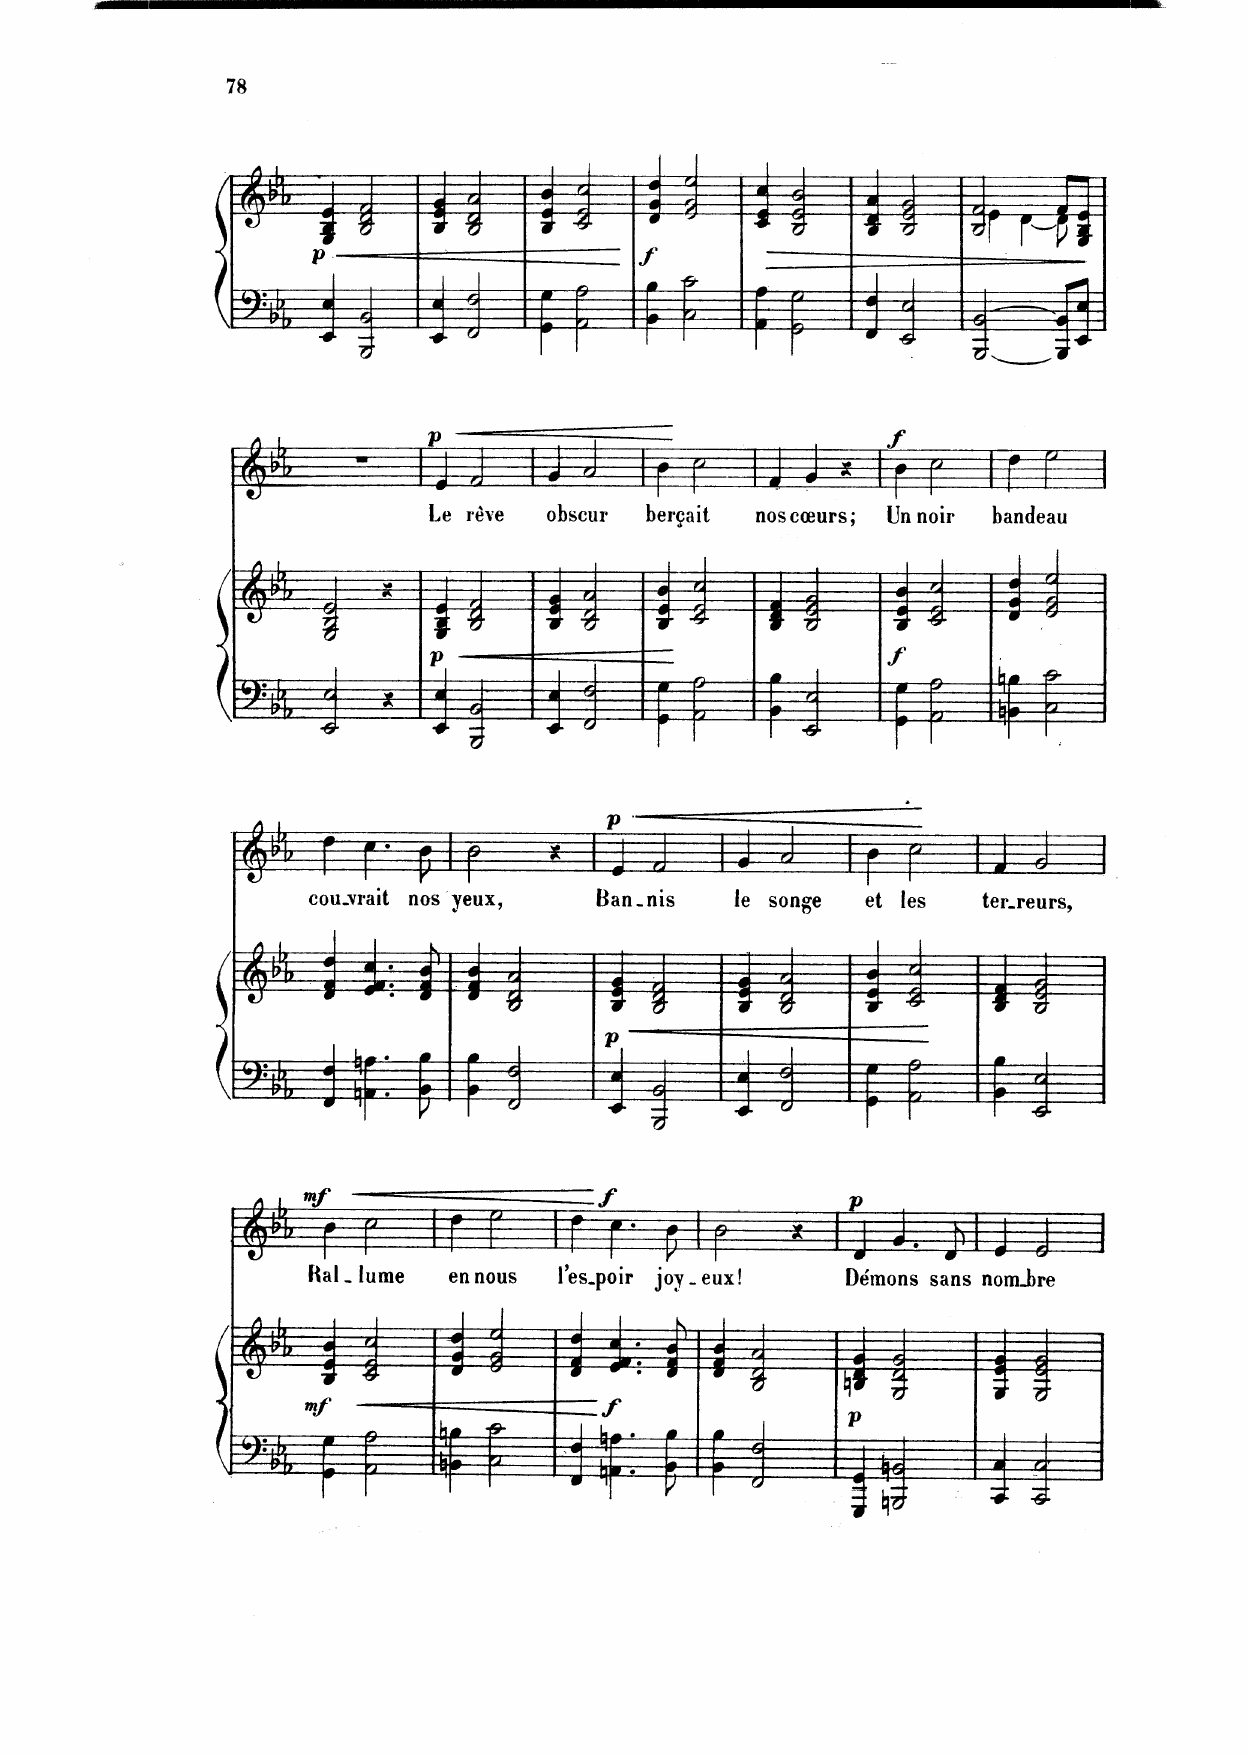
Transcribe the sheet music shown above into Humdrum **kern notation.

**kern	**kern	**dynam	**kern	**text	**dynam
*part2	*part2	*part2	*part1	*part1	*part1
*staff3	*staff2	*staff2/3	*staff1	*staff1	*staff1
*I"Piano	*	*	*I"Chant Voice	*	*
*I'Pno	*	*	*	*	*
*clefF4	*clefG2	*	*clefG2	*	*
*k[b-e-a-]	*k[b-e-a-]	*	*k[b-e-a-]	*	*
*M3/4	*M3/4	*	*M3/4	*	*
=49	=49	=49	=49	=49	=49
!	!	!LO:HP:b	!	!	!
!	!	!LO:DY:n=1:b	!	!	!
4EE-/ 4E-/	4G/ 4B-/ 4e-/	< p	2.r	.	.
2BBB-/ 2BB-/	2B-/ 2d/ 2f/	.	.	.	.
=50	=50	=50	=50	=50	=50
4EE-/ 4E-/	4B-/ 4e-/ 4g/	.	2.r	.	.
2FF/ 2F/	2B-/ 2d/ 2a-/	.	.	.	.
=51	=51	=51	=51	=51	=51
4GG\ 4G\	4B-/ 4e-/ 4b-/	.	2.r	.	.
2AA-\ 2A-\	2c/ 2e-/ 2cc/	.	.	.	.
.	.	[	.	.	.
=52	=52	=52	=52	=52	=52
!	!	!LO:DY:b	!	!	!
4BB-\ 4B-\	4d/ 4g/ 4dd/	f	2.r	.	.
2C\ 2c\	2e-/ 2g/ 2ee-/	.	.	.	.
=53	=53	=53	=53	=53	=53
!	!	!LO:HP:b	!	!	!
4AA-\ 4A-\	4c/ 4e-/ 4cc/	>	2.r	.	.
2GG\ 2G\	2B-/ 2e-/ 2b-/	.	.	.	.
=54	=54	=54	=54	=54	=54
4FF/ 4F/	4B-/ 4d/ 4a-/	.	2.r	.	.
2EE-/ 2E-/	2B-/ 2e-/ 2g/	.	.	.	.
=55	=55	=55	=55	=55	=55
*	*^	*	*	*	*
[2BBB-/ [2BB-/	2B-/ [2f/	4e-\	.	2.r	.	.
.	.	[4d\	.	.	.	.
8BBB-/] 8BB-/]L	8f/L]	8d\]	.	.	.	.
8EE-/ 8E-/J	8G/ 8B-/ 8e-/J	8ryy	.	.	.	.
*	*v	*v	*	*	*	*
.	.	]	.	.	.
=56	=56	=56	=56	=56	=56
2EE-/ 2E-/	2G/ 2B-/ 2e-/	.	2.r	.	.
4r	4r	.	.	.	.
=57	=57	=57	=57	=57	=57
!	!	!LO:HP:b	!	!	!LO:HP:b
!	!	!LO:DY:n=1:b	!	!	!LO:DY:n=1:a
4EE-/ 4E-/	4G/ 4B-/ 4e-/	< p	4e-/	Le	< p
2BBB-/ 2BB-/	2B-/ 2d/ 2f/	.	2f/	rêve	.
=58	=58	=58	=58	=58	=58
4EE-/ 4E-/	4B-/ 4e-/ 4g/	.	4g/	obs-	.
2FF/ 2F/	2B-/ 2d/ 2a-/	.	2a-/	-cur	.
=59	=59	=59	=59	=59	=59
4GG\ 4G\	4B-/ 4e-/ 4b-/	.	4b-\	ber-	.
2AA-\ 2A-\	2c/ 2e-/ 2cc/	[	2cc\	-çait	.
.	.	.	.	.	[
=60	=60	=60	=60	=60	=60
4BB-\ 4B-\	4B-/ 4d/ 4f/	.	4f/	nos	.
2EE-/ 2E-/	2B-/ 2e-/ 2g/	.	4g/	cœurs;	.
.	.	.	4r	.	.
=61	=61	=61	=61	=61	=61
!	!	!LO:DY:b	!	!	!LO:DY:a
4GG\ 4G\	4B-/ 4e-/ 4b-/	f	4b-\	Un	f
2AA-\ 2A-\	2c/ 2e-/ 2cc/	.	2cc\	noir	.
=62	=62	=62	=62	=62	=62
4BBn\ 4Bn\	4d/ 4g/ 4dd/	.	4dd\	ban-	.
2C\ 2c\	2e-/ 2g/ 2ee-/	.	2ee-\	-deau	.
=63	=63	=63	=63	=63	=63
4FF/ 4F/	4d/ 4f/ 4dd/	.	4dd\	cou-	.
4.AAn\ 4.An\	4.e-/ 4.f/ 4.cc/	.	4.cc\	-vrait	.
8BB-\ 8B-\	8d/ 8f/ 8b-/	.	8b-\	nos	.
=64	=64	=64	=64	=64	=64
4BB-\ 4B-\	4d/ 4f/ 4b-/	.	2b-\	yeux,	.
2FF/ 2F/	2B-/ 2d/ 2a-/	.	.	.	.
.	.	.	4r	.	.
=65	=65	=65	=65	=65	=65
!	!	!LO:HP:b	!	!	!LO:HP:b
!	!	!LO:DY:n=1:b	!	!	!LO:DY:n=1:a
4EE-/ 4E-/	4B-/ 4e-/ 4g/	< p	4e-/	Ban-	< p
2BBB-/ 2BB-/	2B-/ 2d/ 2f/	.	2f/	-nis	.
=66	=66	=66	=66	=66	=66
4EE-/ 4E-/	4B-/ 4e-/ 4g/	.	4g/	le	.
2FF/ 2F/	2B-/ 2d/ 2a-/	.	2a-/	songe	.
=67	=67	=67	=67	=67	=67
4GG\ 4G\	4B-/ 4e-/ 4b-/	.	4b-\	et	.
2AA-\ 2A-\	2c/ 2e-/ 2cc/	.	2cc\	les	.
.	.	[	.	.	[
=68	=68	=68	=68	=68	=68
4BB-\ 4B-\	4B-/ 4d/ 4f/	.	4f/	ter-	.
2EE-/ 2E-/	2B-/ 2e-/ 2g/	.	2g/	-reurs,	.
=69	=69	=69	=69	=69	=69
!	!	!LO:HP:b	!	!	!LO:HP:b
!	!	!LO:DY:n=1:b	!	!	!LO:DY:n=1:a
4GG\ 4G\	4B-/ 4e-/ 4b-/	< mf	4b-\	Ral-	< mf
2AA-\ 2A-\	2c/ 2e-/ 2cc/	.	2cc\	-lume	.
=70	=70	=70	=70	=70	=70
4BBn\ 4Bn\	4d/ 4g/ 4dd/	.	4dd\	en	.
2C\ 2c\	2e-/ 2g/ 2ee-/	.	2ee-\	nous	.
=71	=71	=71	=71	=71	=71
4FF/ 4F/	4d/ 4f/ 4dd/	.	4dd\	l'es-	.
!	!	!LO:DY:n=1:b	!	!	!LO:DY:n=1:a
4.AAn\ 4.An\	4.e-/ 4.f/ 4.cc/	[ f	4.cc\	-poir	[ f
8BB-\ 8B-\	8d/ 8f/ 8b-/	.	8b-\	joy-	.
=72	=72	=72	=72	=72	=72
4BB-\ 4B-\	4d/ 4f/ 4b-/	.	2b-\	-eux!	.
2FF/ 2F/	2B-/ 2d/ 2a-/	.	.	.	.
.	.	.	4r	.	.
=73	=73	=73	=73	=73	=73
!	!	!LO:DY:b	!	!	!LO:DY:a
4GGG/ 4GG/	4Bn/ 4d/ 4g/	p	4d/	Dé-	p
2BBBn/ 2BBn/	2G/ 2d/ 2g/	.	4.g/	-mons	.
.	.	.	8d/	sans	.
=74	=74	=74	=74	=74	=74
4CC/ 4C/	4G/ 4e-/ 4g/	.	4e-/	nom-	.
2CC/ 2C/	2G/ 2e-/ 2g/	.	2e-/	-bre	.
=	=	=	=	=	=
*-	*-	*-	*-	*-	*-
